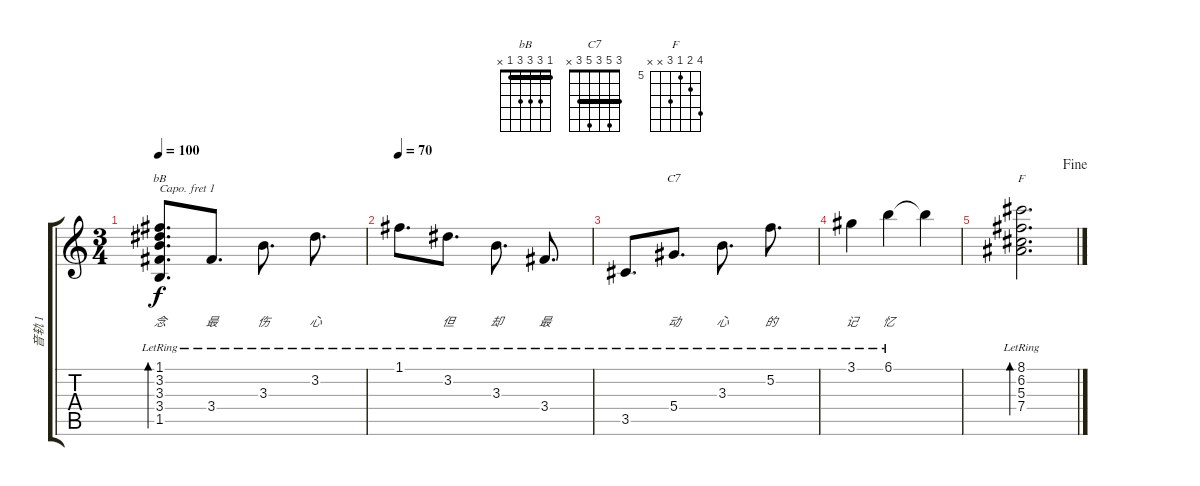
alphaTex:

\track ("音轨 1" "音轨 1") {instrument acousticguitarsteel}
\staff {score tabs}
\capo 1
\tuning (E4 B3 G3 D3 A2 E2) {hide}
\chord ("bB" 1 3 3 3 1 x) {barre 1}
\chord ("C7" 3 5 3 5 3 x) {barre 3}
\chord ("F" 8 6 5 7 x x) {firstfret 5}
\ts (3 4)
\tempo 100
\clef g2
\ks c
(1.1{lr} 3.2{lr} 3.3{lr} 3.4{lr} 1.5{lr}).8{d bd 240 ch "bB" lyrics (0 "") lyrics (1 "念") lyrics (2 "") lyrics (3 "") lyrics (4 "") dy f} 3.4{lr}.8{d lyrics (0 "") lyrics (1 "最") lyrics (2 "") lyrics (3 "") lyrics (4 "")} 3.3{lr}.8{d lyrics (0 "") lyrics (1 "伤") lyrics (2 "") lyrics (3 "") lyrics (4 "")} 3.2{lr}.8{d lyrics (0 "") lyrics (1 "心") lyrics (2 "") lyrics (3 "") lyrics (4 "")} |
\tempo 70
1.1{lr}.8{d lyrics (0 "") lyrics (1 "") lyrics (2 "") lyrics (3 "") lyrics (4 "")} 3.2{lr}.8{d lyrics (0 "") lyrics (1 "但") lyrics (2 "") lyrics (3 "") lyrics (4 "")} 3.3{lr}.8{d lyrics (0 "") lyrics (1 "却") lyrics (2 "") lyrics (3 "") lyrics (4 "")} 3.4{lr}.8{d lyrics (0 "") lyrics (1 "最") lyrics (2 "") lyrics (3 "") lyrics (4 "")} |
3.5{lr}.8{d lyrics (0 "") lyrics (1 "") lyrics (2 "") lyrics (3 "") lyrics (4 "")} 5.4{lr}.8{d ch "C7" lyrics (0 "") lyrics (1 "动") lyrics (2 "") lyrics (3 "") lyrics (4 "")} 3.3{lr}.8{d lyrics (0 "") lyrics (1 "心") lyrics (2 "") lyrics (3 "") lyrics (4 "")} 5.2{lr}.8{d lyrics (0 "") lyrics (1 "的") lyrics (2 "") lyrics (3 "") lyrics (4 "")} |
3.1{lr}.4{lyrics (0 "") lyrics (1 "记") lyrics (2 "") lyrics (3 "") lyrics (4 "")} 6.1{lr}.4{lyrics (0 "") lyrics (1 "忆") lyrics (2 "") lyrics (3 "") lyrics (4 "")} 6.1{t}.4 |
\jump fine
(8.1{lr} 6.2{lr} 5.3{lr} 7.4{lr}).2{d bd 480 ch "F"}
